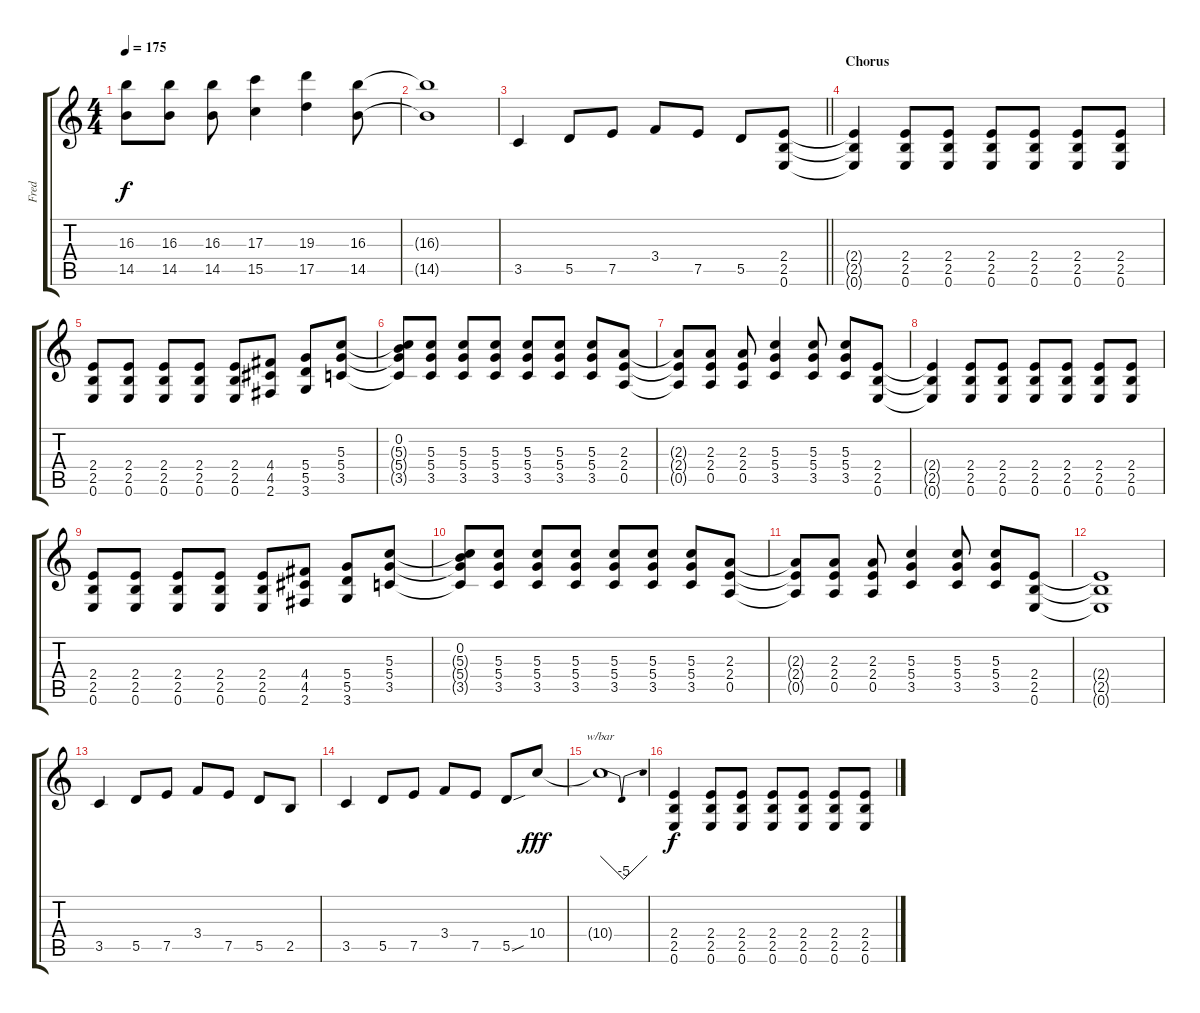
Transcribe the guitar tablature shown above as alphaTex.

\track ("Fred" "Fred") {instrument distortionguitar}
\staff {score tabs}
\tuning (E4 B3 G3 D3 A2 E2) {hide}
\ts (4 4)
\tempo 175
\clef g2
\ks c
(16.3{t} 14.5{t}).8{dy f} (16.3 14.5).8 (16.3 14.5).8 (17.3 15.5).4 (19.3 17.5).4 (16.3 14.5).8 |
(16.3{t} 14.5{t}).1 |
\barLineRight lightlight
3.5.4 5.5.8 7.5.8 3.4.8 7.5.8 5.5.8 (2.4 2.5 0.6).8 |
\section ("" "Chorus")
(2.4{t} 2.5{t} 0.6{t}).4 (2.4 2.5 0.6).8 (2.4 2.5 0.6).8 (2.4 2.5 0.6).8 (2.4 2.5 0.6).8 (2.4 2.5 0.6).8 (2.4 2.5 0.6).8 |
(2.4 2.5 0.6).8 (2.4 2.5 0.6).8 (2.4 2.5 0.6).8 (2.4 2.5 0.6).8 (2.4 2.5 0.6).8 (4.4 4.5 2.6).8 (5.4 5.5 3.6).8 (5.3 5.4 3.5).8 |
(0.2 5.3{t} 5.4{t} 3.5{t}).8 (5.3 5.4 3.5).8 (5.3 5.4 3.5).8 (5.3 5.4 3.5).8 (5.3 5.4 3.5).8 (5.3 5.4 3.5).8 (5.3 5.4 3.5).8 (2.3 2.4 0.5).8 |
(2.3{t} 2.4{t} 0.5{t}).8 (2.3 2.4 0.5).8 (2.3 2.4 0.5).8 (5.3 5.4 3.5).4 (5.3 5.4 3.5).8 (5.3 5.4 3.5).8 (2.4 2.5 0.6).8 |
(2.4{t} 2.5{t} 0.6{t}).4 (2.4 2.5 0.6).8 (2.4 2.5 0.6).8 (2.4 2.5 0.6).8 (2.4 2.5 0.6).8 (2.4 2.5 0.6).8 (2.4 2.5 0.6).8 |
(2.4 2.5 0.6).8 (2.4 2.5 0.6).8 (2.4 2.5 0.6).8 (2.4 2.5 0.6).8 (2.4 2.5 0.6).8 (4.4 4.5 2.6).8 (5.4 5.5 3.6).8 (5.3 5.4 3.5).8 |
(0.2 5.3{t} 5.4{t} 3.5{t}).8 (5.3 5.4 3.5).8 (5.3 5.4 3.5).8 (5.3 5.4 3.5).8 (5.3 5.4 3.5).8 (5.3 5.4 3.5).8 (5.3 5.4 3.5).8 (2.3 2.4 0.5).8 |
(2.3{t} 2.4{t} 0.5{t}).8 (2.3 2.4 0.5).8 (2.3 2.4 0.5).8 (5.3 5.4 3.5).4 (5.3 5.4 3.5).8 (5.3 5.4 3.5).8 (2.4 2.5 0.6).8 |
(2.4{t} 2.5{t} 0.6{t}).1 |
3.5.4 5.5.8 7.5.8 3.4.8 7.5.8 5.5.8 2.5.8 |
3.5.4 5.5.8 7.5.8 3.4.8 7.5.8 5.5{sou}.8 10.4.8{dy fff} |
10.4{t}.1{tbe (dip default 0 0 30 -20 60 0)} |
(2.4 2.5 0.6).4{dy f} (2.4 2.5 0.6).8 (2.4 2.5 0.6).8 (2.4 2.5 0.6).8 (2.4 2.5 0.6).8 (2.4 2.5 0.6).8 (2.4 2.5 0.6).8
